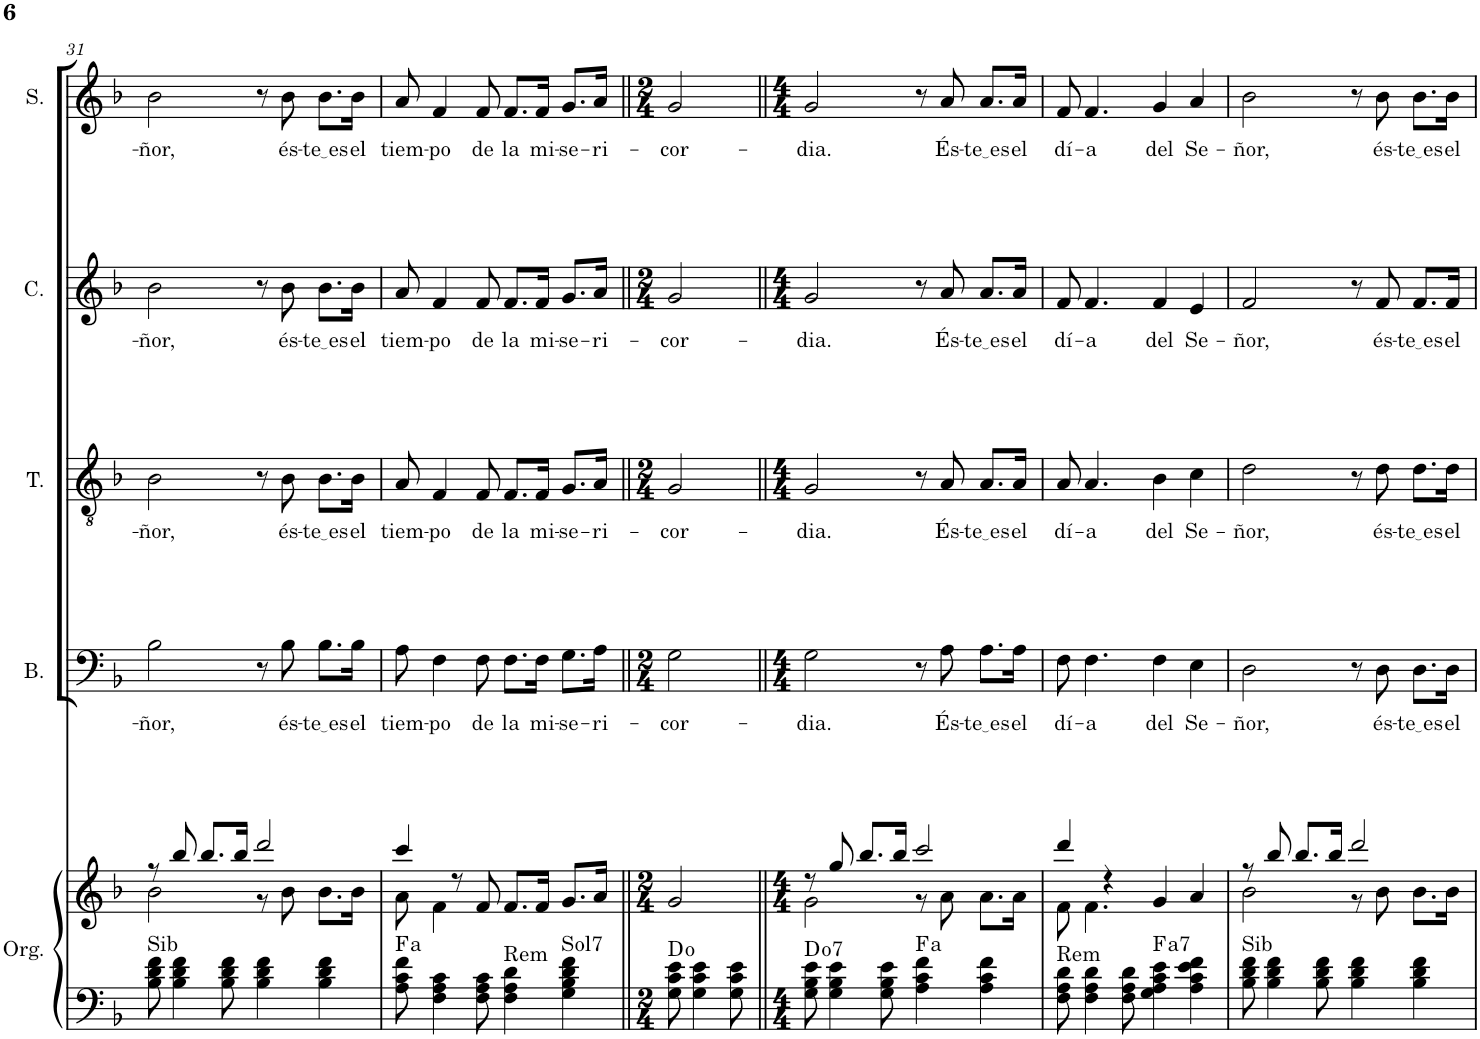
**kern	**kern	**harte	**kern	**text	**kern	**text	**kern	**text	**kern	**text
*part5	*part5	*part5	*part4	*part4	*part3	*part3	*part2	*part2	*part1	*part1
*staff6	*staff5	*	*staff4	*staff4	*staff3	*staff3	*staff2	*staff2	*staff1	*staff1
*I"Órgano	*	*	*I"Bajo	*	*I"Tenor	*	*I"Contralto	*	*I"Soprano	*
*	*	*	*I'B.	*	*I'T.	*	*I'C.	*	*I'S.	*
!!LO:PB:g=z
*clefF4	*clefG2	*	*clefF4	*	*clefGv2	*	*clefG2	*	*clefG2	*
*k[b-]	*k[b-]	*	*k[b-]	*	*k[b-]	*	*k[b-]	*	*k[b-]	*
*M4/4	*M4/4	*	*M4/4	*	*M4/4	*	*M4/4	*	*M4/4	*
=31	=31	=31	=31	=31	=31	=31	=31	=31	=31	=31
*	*^	*	*	*	*	*	*	*	*	*
!	!	!	!LO:H:kt=Sib	!	!LO:LY:b	!	!LO:LY:b	!	!LO:LY:b	!	!LO:LY:b
8B-\ 8d\ 8f\	8r	2b-\	N	2B-\	-ñor,	2B-\	-ñor,	2b-\	-ñor,	2b-\	-ñor,
4B-\ 4d\ 4f\	8bb-/	.	.	.	.	.	.	.	.	.	.
.	8.bb-/L	.	.	.	.	.	.	.	.	.	.
8B-\ 8d\ 8f\	.	.	.	.	.	.	.	.	.	.	.
.	16bb-/Jk	.	.	.	.	.	.	.	.	.	.
4B-\ 4d\ 4f\	2ddd/	8r	.	8r	.	8r	.	8r	.	8r	.
!	!	!	!	!	!LO:LY:b	!	!LO:LY:b	!	!LO:LY:b	!	!LO:LY:b
.	.	8b-\	.	8B-\	és-	8B-\	és-	8b-\	és-	8b-\	és-
!	!	!	!	!	!LO:LY:b	!	!LO:LY:b	!	!LO:LY:b	!	!LO:LY:b
4B-\ 4d\ 4f\	.	8.b-\L	.	8.B-\L	te es	8.B-\L	te es	8.b-\L	te es	8.b-\L	te es
!	!	!	!	!	!LO:LY:b	!	!LO:LY:b	!	!LO:LY:b	!	!LO:LY:b
.	.	16b-\Jk	.	16B-\Jk	el	16B-\Jk	el	16b-\Jk	el	16b-\Jk	el
=32	=32	=32	=32	=32	=32	=32	=32	=32	=32	=32	=32
!	!	!	!LO:H:kt=a	!	!LO:LY:b	!	!LO:LY:b	!	!LO:LY:b	!	!LO:LY:b
8A\ 8c\ 8f\	4ccc/	8a\	.	8A\	tiem-	8A/	tiem-	8a/	tiem-	8a/	tiem-
!	!	!	!	!	!LO:LY:b	!	!LO:LY:b	!	!LO:LY:b	!	!LO:LY:b
4F\ 4A\ 4c\	.	4f\	.	4F\	-po	4F/	-po	4f/	-po	4f/	-po
.	8r	.	.	.	.	.	.	.	.	.	.
!	!	!	!	!	!LO:LY:b	!	!LO:LY:b	!	!LO:LY:b	!	!LO:LY:b
8F\ 8A\ 8c\	8f/	2ryy	.	8F\	de	8F/	de	8f/	de	8f/	de
!	!	!	!LO:H:kt=Rem	!	!LO:LY:b	!	!LO:LY:b	!	!LO:LY:b	!	!LO:LY:b
4F\ 4A\ 4d\	8.f/L	.	N	8.F\L	la	8.F/L	la	8.f/L	la	8.f/L	la
!	!	!	!	!	!LO:LY:b	!	!LO:LY:b	!	!LO:LY:b	!	!LO:LY:b
.	16f/Jk	.	.	16F\Jk	mi-	16F/Jk	mi-	16f/Jk	mi-	16f/Jk	mi-
!	!	!	!LO:H:kt=Sol7	!	!LO:LY:b	!	!LO:LY:b	!	!LO:LY:b	!	!LO:LY:b
4G\ 4B-\ 4d\ 4f\	8.g/L	.	N	8.G\L	-se-	8.G/L	-se-	8.g/L	-se-	8.g/L	-se-
.	.	8ryy	.	.	.	.	.	.	.	.	.
!	!	!	!	!	!LO:LY:b	!	!LO:LY:b	!	!LO:LY:b	!	!LO:LY:b
.	16a/Jk	.	.	16A\Jk	-ri-	16A/Jk	-ri-	16a/Jk	-ri-	16a/Jk	-ri-
*	*v	*v	*	*	*	*	*	*	*	*	*
=33||	=33||	=33||	=33||	=33||	=33||	=33||	=33||	=33||	=33||	=33||
*M2/4	*M2/4	*	*M2/4	*	*M2/4	*	*M2/4	*	*M2/4	*
!	!	!	!	!LO:LY:b	!	!LO:LY:b	!	!LO:LY:b	!	!LO:LY:b
8G\ 8c\ 8e\	2g/	D:dim	2G\	-cor-	2G/	-cor-	2g/	-cor-	2g/	-cor-
4G\ 4c\ 4e\	.	.	.	.	.	.	.	.	.	.
8G\ 8c\ 8e\	.	.	.	.	.	.	.	.	.	.
=34||	=34||	=34||	=34||	=34||	=34||	=34||	=34||	=34||	=34||	=34||
*M4/4	*M4/4	*	*M4/4	*	*M4/4	*	*M4/4	*	*M4/4	*
*	*^	*	*	*	*	*	*	*	*	*
!	!	!	!LO:H:kt=7	!	!LO:LY:b	!	!LO:LY:b	!	!LO:LY:b	!	!LO:LY:b
8G\ 8B-\ 8e\	8r	2g\	D:dim7	2G\	-dia.	2G/	-dia.	2g/	-dia.	2g/	-dia.
4G\ 4B-\ 4e\	8gg/	.	.	.	.	.	.	.	.	.	.
.	8.bb-/L	.	.	.	.	.	.	.	.	.	.
8G\ 8B-\ 8e\	.	.	.	.	.	.	.	.	.	.	.
.	16bb-/Jk	.	.	.	.	.	.	.	.	.	.
!	!	!	!LO:H:kt=a	!	!	!	!	!	!	!	!
4A\ 4c\ 4f\	2ccc/	8r	.	8r	.	8r	.	8r	.	8r	.
!	!	!	!	!	!LO:LY:b	!	!LO:LY:b	!	!LO:LY:b	!	!LO:LY:b
.	.	8a\	.	8A\	És-	8A/	És-	8a/	És-	8a/	És-
!	!	!	!	!	!LO:LY:b	!	!LO:LY:b	!	!LO:LY:b	!	!LO:LY:b
4A\ 4c\ 4f\	.	8.a\L	.	8.A\L	te es	8.A/L	te es	8.a/L	te es	8.a/L	te es
!	!	!	!	!	!LO:LY:b	!	!LO:LY:b	!	!LO:LY:b	!	!LO:LY:b
.	.	16a\Jk	.	16A\Jk	el	16A/Jk	el	16a/Jk	el	16a/Jk	el
=35	=35	=35	=35	=35	=35	=35	=35	=35	=35	=35	=35
!	!	!	!LO:H:kt=Rem	!	!LO:LY:b	!	!LO:LY:b	!	!LO:LY:b	!	!LO:LY:b
8F\ 8A\ 8d\	4ddd/	8f\	N	8F\	dí-	8A/	dí-	8f/	dí-	8f/	dí-
!	!	!	!	!	!LO:LY:b	!	!LO:LY:b	!	!LO:LY:b	!	!LO:LY:b
4F\ 4A\ 4d\	.	4.f\	.	4.F\	-a	4.A/	-a	4.f/	-a	4.f/	-a
.	4r	.	.	.	.	.	.	.	.	.	.
8F\ 8A\ 8d\	.	.	.	.	.	.	.	.	.	.	.
!	!	!	!LO:H:kt=a	!	!LO:LY:b	!	!LO:LY:b	!	!LO:LY:b	!	!LO:LY:b
4G\ 4A\ 4c\ 4e\	4g/	2ryy	.	4F\	del	4B-\	del	4f/	del	4g/	del
!	!	!	!	!	!LO:LY:b	!	!LO:LY:b	!	!LO:LY:b	!	!LO:LY:b
4A\ 4c\ 4e\ 4f\	4a/	.	.	4E\	Se-	4c\	Se-	4e/	Se-	4a/	Se-
=36	=36	=36	=36	=36	=36	=36	=36	=36	=36	=36	=36
!	!	!	!LO:H:kt=Sib	!	!LO:LY:b	!	!LO:LY:b	!	!LO:LY:b	!	!LO:LY:b
8B-\ 8d\ 8f\	8r	2b-\	N	2D\	-ñor,	2d\	-ñor,	2f/	-ñor,	2b-\	-ñor,
4B-\ 4d\ 4f\	8bb-/	.	.	.	.	.	.	.	.	.	.
.	8.bb-/L	.	.	.	.	.	.	.	.	.	.
8B-\ 8d\ 8f\	.	.	.	.	.	.	.	.	.	.	.
.	16bb-/Jk	.	.	.	.	.	.	.	.	.	.
4B-\ 4d\ 4f\	2ddd/	8r	.	8r	.	8r	.	8r	.	8r	.
!	!	!	!	!	!LO:LY:b	!	!LO:LY:b	!	!LO:LY:b	!	!LO:LY:b
.	.	8b-\	.	8D\	és-	8d\	és-	8f/	és-	8b-\	és-
!	!	!	!	!	!LO:LY:b	!	!LO:LY:b	!	!LO:LY:b	!	!LO:LY:b
4B-\ 4d\ 4f\	.	8.b-\L	.	8.D\L	te es	8.d\L	te es	8.f/L	te es	8.b-\L	te es
!	!	!	!	!	!LO:LY:b	!	!LO:LY:b	!	!LO:LY:b	!	!LO:LY:b
.	.	16b-\Jk	.	16D\Jk	el	16d\Jk	el	16f/Jk	el	16b-\Jk	el
*	*v	*v	*	*	*	*	*	*	*	*	*
=	=	=	=	=	=	=	=	=	=	=
*-	*-	*-	*-	*-	*-	*-	*-	*-	*-	*-
